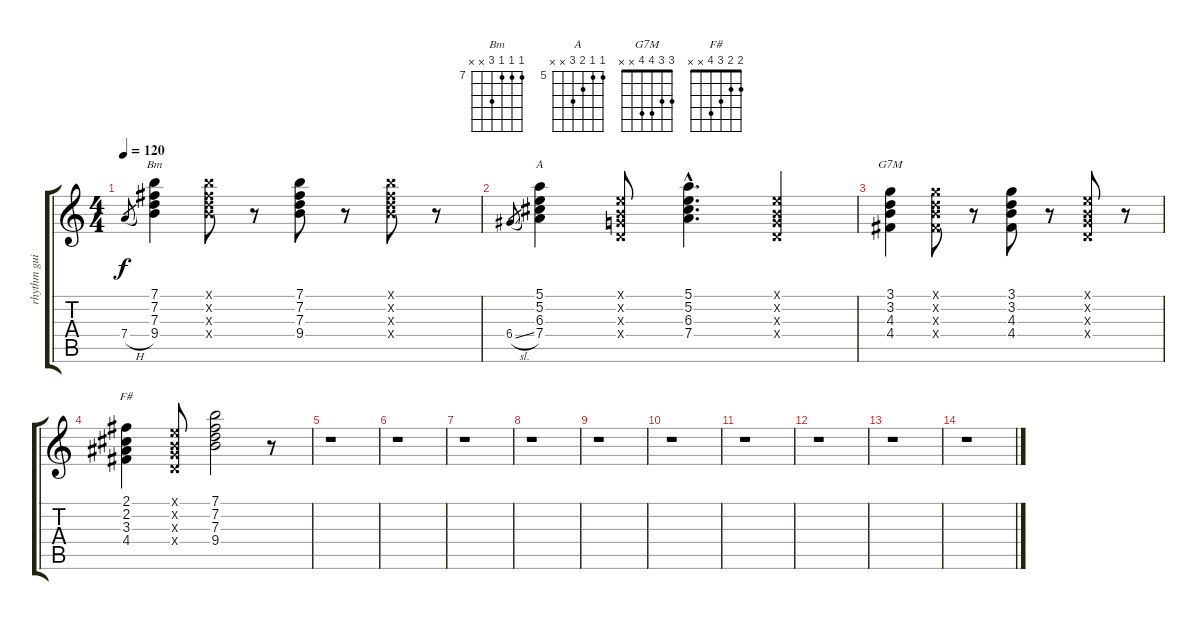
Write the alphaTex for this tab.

\track ("rhythm guitar" "rhythm gui") {instrument electricguitarmuted}
\staff {score tabs}
\tuning (E4 B3 G3 D3 A2 E2) {hide}
\chord ("Bm" 7 7 7 9 x x) {firstfret 7}
\chord ("A" 5 5 6 7 x x) {firstfret 5}
\chord ("G7M" 3 3 4 4 x x)
\chord ("F#" 2 2 3 4 x x)
\ts (4 4)
\tempo 120
\clef g2
\ks c
7.4{h}.8{gr dy f} (7.1 7.2 7.3 9.4).4{ch "Bm"} (7.1{x} 7.2{x} 7.3{x} 9.4{x}).8 r.8 (7.1 7.2 7.3 9.4).8 r.8 (7.1{x} 7.2{x} 7.3{x} 9.4{x}).8 r.8 |
6.4{sl}.8{gr} (5.1 5.2 6.3 7.4).4{ch "A"} (0.1{x} 0.2{x} 0.3{x} 0.4{x}).8 (5.1{hac} 5.2{hac} 6.3{hac} 7.4{hac}).4{d} (0.1{x} 0.2{x} 0.3{x} 0.4{x}).4 |
(3.1 3.2 4.3 4.4).4{ch "G7M"} (3.1{x} 3.2{x} 4.3{x} 4.4{x}).8 r.8 (3.1 3.2 4.3 4.4).8 r.8 (0.1{x} 0.2{x} 0.3{x} 0.4{x}).8 r.8 |
(2.1 2.2 3.3 4.4).4{ch "F#"} (0.1{x} 0.2{x} 0.3{x} 0.4{x}).8 (7.1 7.2 7.3 9.4).2 r.8 |
r.1 |
r.1 |
r.1 |
r.1 |
r.1 |
r.1 |
r.1 |
r.1 |
r.1 |
r.1
